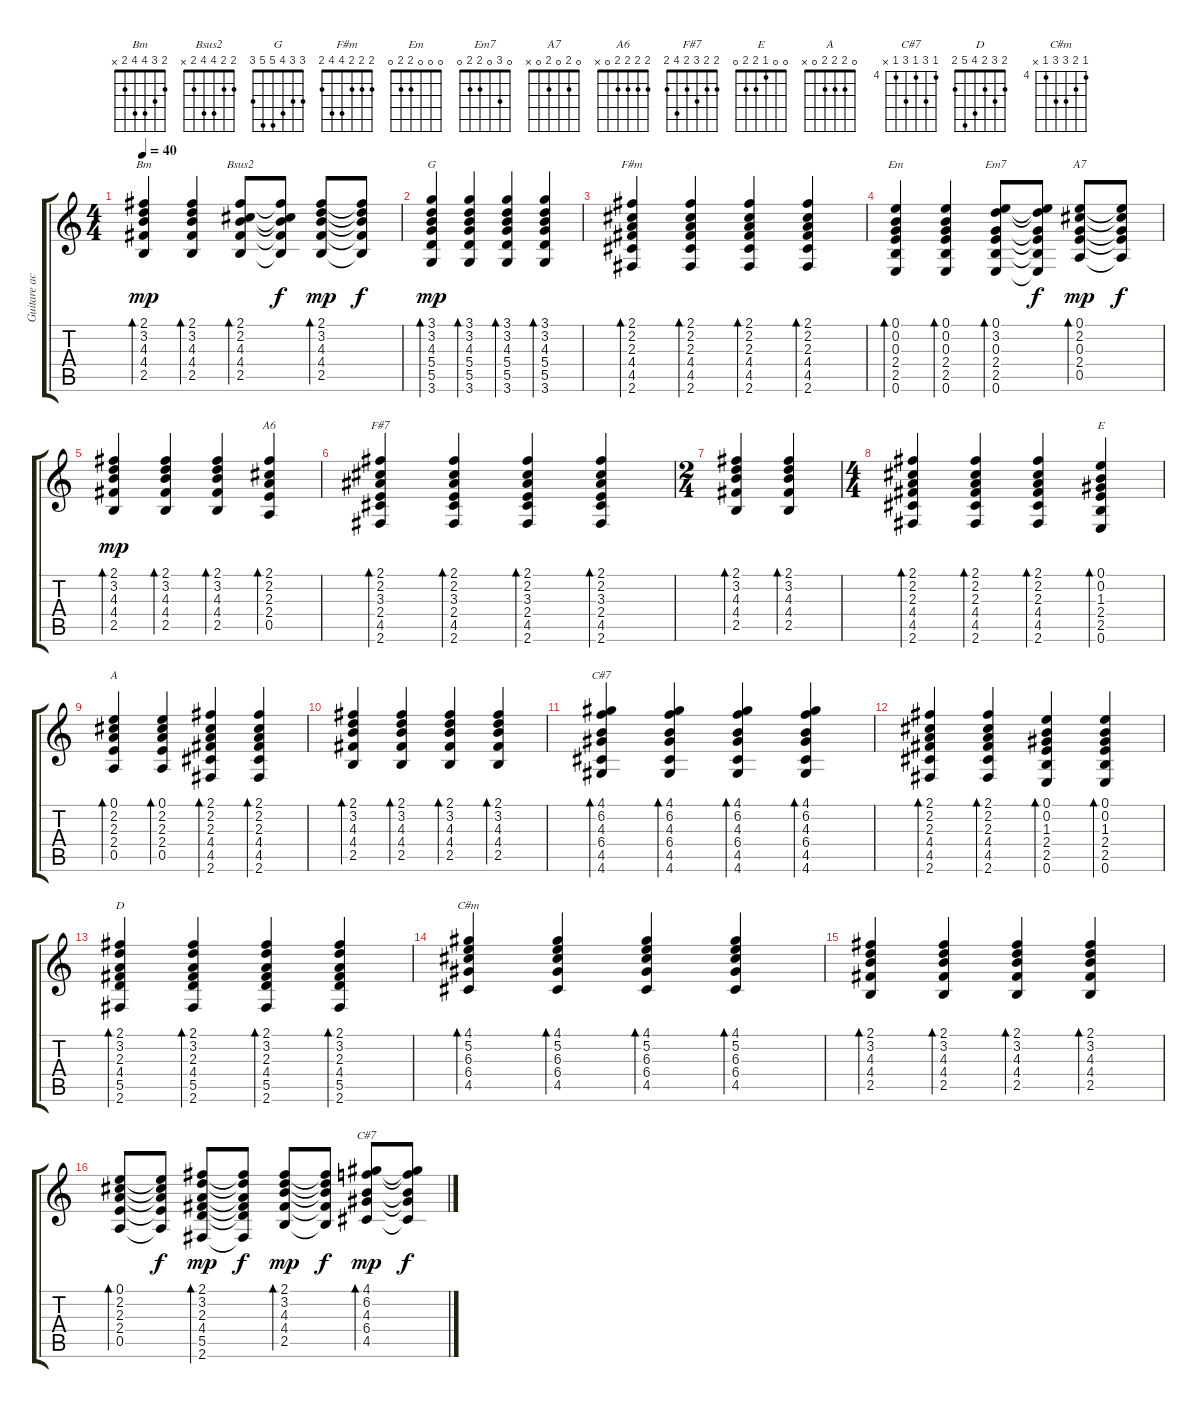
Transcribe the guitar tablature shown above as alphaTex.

\track ("Guitare accompagnement" "Guitare ac") {instrument acousticguitarnylon}
\staff {score tabs}
\tuning (E4 B3 G3 D3 A2 E2) {hide}
\chord ("Bm" 2 3 4 4 2 x)
\chord ("Bsus2" 2 2 4 4 2 x)
\chord ("G" 3 3 4 5 5 3)
\chord ("F#m" 2 2 2 4 4 2)
\chord ("Em" 0 0 0 2 2 0)
\chord ("Em7" 0 3 0 2 2 0)
\chord ("A7" 0 2 0 2 0 x)
\chord ("A6" 2 2 2 2 0 x)
\chord ("F#7" 2 2 3 2 4 2)
\chord ("E" 0 0 1 2 2 0)
\chord ("A" 0 2 2 2 0 x)
\chord ("C#7" 4 6 4 6 4 4) {firstfret 4}
\chord ("D" 2 3 2 4 5 2)
\chord ("C#m" 4 5 6 6 4 x) {firstfret 4}
\chord ("C#7" 4 6 4 6 4 x) {firstfret 4}
\ts (4 4)
\tempo 40
\clef g2
\ks c
(2.1 3.2 4.3 4.4 2.5).4{bd 60 ch "Bm" dy mp} (2.1 3.2 4.3 4.4 2.5).4{bd 60} (2.1 2.2 4.3 4.4 2.5).8{bd 60 ch "Bsus2"} (2.1{t} 2.2{t} 4.3{t} 4.4{t} 2.5{t}).8{dy f} (2.1 3.2 4.3 4.4 2.5).8{bd 60 dy mp} (2.1{t} 3.2{t} 4.3{t} 4.4{t} 2.5{t}).8{dy f} |
(3.1 3.2 4.3 5.4 5.5 3.6).4{bd 60 ch "G" dy mp} (3.1 3.2 4.3 5.4 5.5 3.6).4{bd 60} (3.1 3.2 4.3 5.4 5.5 3.6).4{bd 60} (3.1 3.2 4.3 5.4 5.5 3.6).4{bd 60} |
(2.1 2.2 2.3 4.4 4.5 2.6).4{bd 60 ch "F#m"} (2.1 2.2 2.3 4.4 4.5 2.6).4{bd 60} (2.1 2.2 2.3 4.4 4.5 2.6).4{bd 60} (2.1 2.2 2.3 4.4 4.5 2.6).4{bd 60} |
(0.1 0.2 0.3 2.4 2.5 0.6).4{bd 60 ch "Em"} (0.1 0.2 0.3 2.4 2.5 0.6).4{bd 60} (0.1 3.2 0.3 2.4 2.5 0.6).8{bd 60 ch "Em7"} (0.1{t} 3.2{t} 0.3{t} 2.4{t} 2.5{t} 0.6{t}).8{dy f} (0.1 2.2 0.3 2.4 0.5).8{bd 60 ch "A7" dy mp} (0.1{t} 2.2{t} 0.3{t} 2.4{t} 0.5{t}).8{dy f} |
(2.1 3.2 4.3 4.4 2.5).4{bd 60 dy mp} (2.1 3.2 4.3 4.4 2.5).4{bd 60} (2.1 3.2 4.3 4.4 2.5).4{bd 60} (2.1 2.2 2.3 2.4 0.5).4{bd 60 ch "A6"} |
(2.1 2.2 3.3 2.4 4.5 2.6).4{bd 60 ch "F#7"} (2.1 2.2 3.3 2.4 4.5 2.6).4{bd 60} (2.1 2.2 3.3 2.4 4.5 2.6).4{bd 60} (2.1 2.2 3.3 2.4 4.5 2.6).4{bd 60} |
\ts (2 4)
(2.1 3.2 4.3 4.4 2.5).4{bd 60} (2.1 3.2 4.3 4.4 2.5).4{bd 60} |
\ts (4 4)
(2.1 2.2 2.3 4.4 4.5 2.6).4{bd 60} (2.1 2.2 2.3 4.4 4.5 2.6).4{bd 60} (2.1 2.2 2.3 4.4 4.5 2.6).4{bd 60} (0.1 0.2 1.3 2.4 2.5 0.6).4{bd 60 ch "E"} |
(0.1 2.2 2.3 2.4 0.5).4{bd 60 ch "A"} (0.1 2.2 2.3 2.4 0.5).4{bd 60} (2.1 2.2 2.3 4.4 4.5 2.6).4{bd 60} (2.1 2.2 2.3 4.4 4.5 2.6).4{bd 60} |
(2.1 3.2 4.3 4.4 2.5).4{bd 60} (2.1 3.2 4.3 4.4 2.5).4{bd 60} (2.1 3.2 4.3 4.4 2.5).4{bd 60} (2.1 3.2 4.3 4.4 2.5).4{bd 60} |
(4.1 6.2 4.3 6.4 4.5 4.6).4{bd 60 ch "C#7"} (4.1 6.2 4.3 6.4 4.5 4.6).4{bd 60} (4.1 6.2 4.3 6.4 4.5 4.6).4{bd 60} (4.1 6.2 4.3 6.4 4.5 4.6).4{bd 60} |
(2.1 2.2 2.3 4.4 4.5 2.6).4{bd 60} (2.1 2.2 2.3 4.4 4.5 2.6).4{bd 60} (0.1 0.2 1.3 2.4 2.5 0.6).4{bd 60} (0.1 0.2 1.3 2.4 2.5 0.6).4{bd 60} |
(2.1 3.2 2.3 4.4 5.5 2.6).4{bd 60 ch "D"} (2.1 3.2 2.3 4.4 5.5 2.6).4{bd 60} (2.1 3.2 2.3 4.4 5.5 2.6).4{bd 60} (2.1 3.2 2.3 4.4 5.5 2.6).4{bd 60} |
(4.1 5.2 6.3 6.4 4.5).4{bd 60 ch "C#m"} (4.1 5.2 6.3 6.4 4.5).4{bd 60} (4.1 5.2 6.3 6.4 4.5).4{bd 60} (4.1 5.2 6.3 6.4 4.5).4{bd 60} |
(2.1 3.2 4.3 4.4 2.5).4{bd 60} (2.1 3.2 4.3 4.4 2.5).4{bd 60} (2.1 3.2 4.3 4.4 2.5).4{bd 60} (2.1 3.2 4.3 4.4 2.5).4{bd 60} |
(0.1 2.2 2.3 2.4 0.5).8{bd 60} (0.1{t} 2.2{t} 2.3{t} 2.4{t} 0.5{t}).8{dy f} (2.1 3.2 2.3 4.4 5.5 2.6).8{bd 60 dy mp} (2.1{t} 3.2{t} 2.3{t} 4.4{t} 5.5{t} 2.6{t}).8{dy f} (2.1 3.2 4.3 4.4 2.5).8{bd 60 dy mp} (2.1{t} 3.2{t} 4.3{t} 4.4{t} 2.5{t}).8{dy f} (4.1 6.2 4.3 6.4 4.5).8{bd 60 ch "C#7" dy mp} (4.1{t} 6.2{t} 4.3{t} 6.4{t} 4.5{t}).8{dy f}
